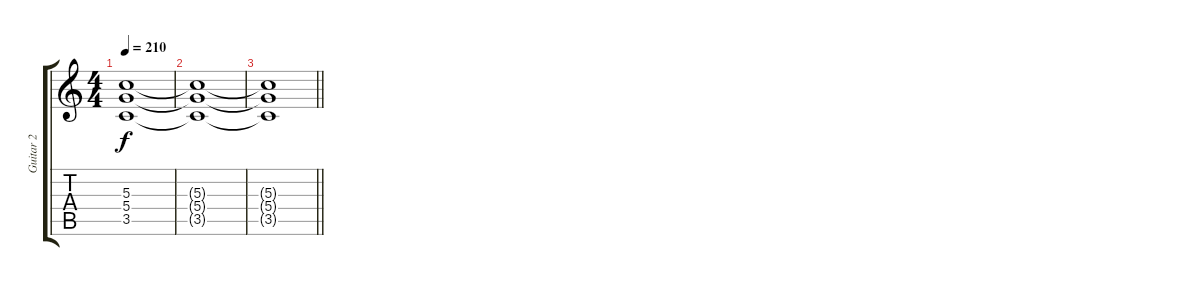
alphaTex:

\track ("Guitar 2" "Guitar 2") {instrument distortionguitar}
\staff {score tabs}
\tuning (E4 B3 G3 D3 A2 D2) {hide}
\ts (4 4)
\tempo 210
\clef g2
\ks c
(5.3{t} 5.4{t} 3.5{t}).1{dy f volume 3} |
(5.3{t} 5.4{t} 3.5{t}).1 |
\barLineRight lightlight
(5.3{t} 5.4{t} 3.5{t}).1
